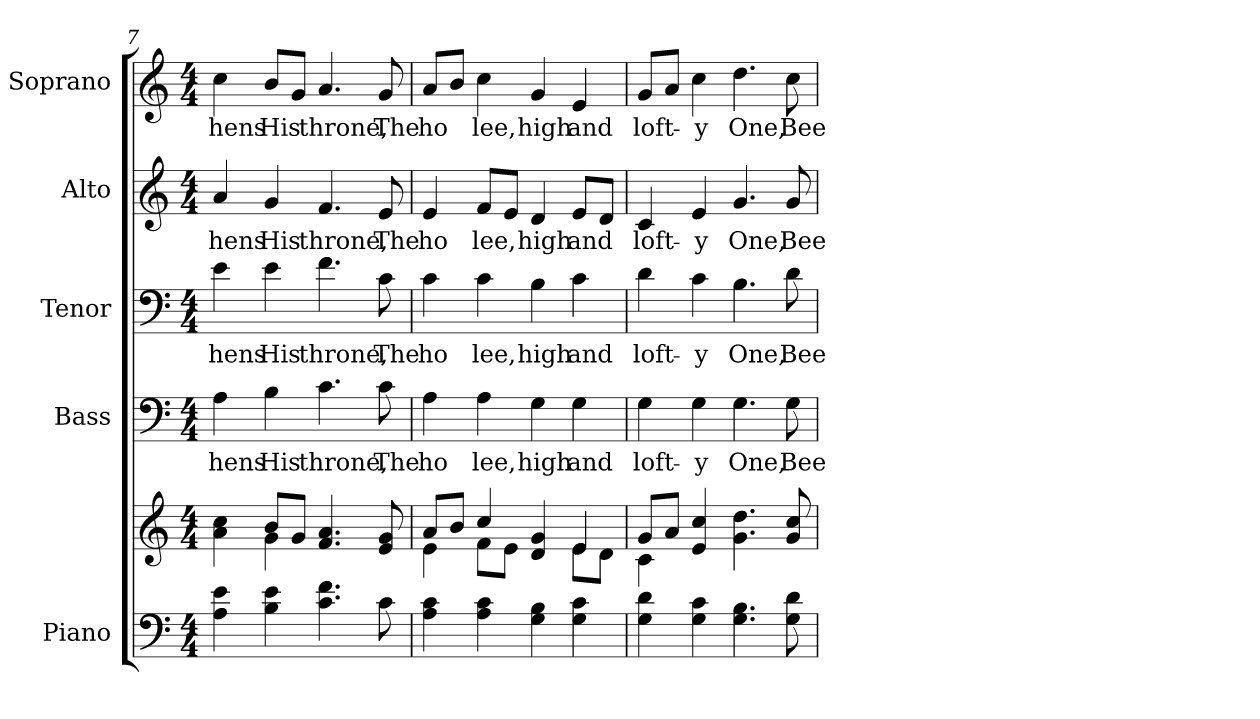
**kern	**kern	**kern	**text	**kern	**text	**kern	**text	**kern	**text
*part5	*part5	*part4	*part4	*part3	*part3	*part2	*part2	*part1	*part1
*staff6	*staff5	*staff4	*staff4	*staff3	*staff3	*staff2	*staff2	*staff1	*staff1
*I"Piano	*	*I"Bass	*	*I"Tenor	*	*I"Alto	*	*I"Soprano	*
*I'Pno.	*	*I'B.	*	*I'T.	*	*I'A.	*	*I'S.	*
*clefF4	*clefG2	*clefF4	*	*clefF4	*	*clefG2	*	*clefG2	*
*k[]	*k[]	*k[]	*	*k[]	*	*k[]	*	*k[]	*
*C:	*C:	*C:	*	*C:	*	*C:	*	*C:	*
*M4/4	*M4/4	*M4/4	*	*M4/4	*	*M4/4	*	*M4/4	*
=7	=7	=7	=7	=7	=7	=7	=7	=7	=7
*	*^	*	*	*	*	*	*	*	*
!	!	!	!	!LO:LY:b:color=#000000	!	!	!	!	!	!
!	!	!	!	!	!	!LO:LY:b:color=#000000	!	!	!	!
!	!	!	!	!	!	!	!	!LO:LY:b:color=#000000	!	!
!	!	!	!	!	!	!	!	!	!	!LO:LY:b:color=#000000
4Ai\ 4ei	4ai\ 4cci	4ryy	4Ai\	hens	4ei\	hens	4ai/	hens	4cci\	hens
!	!	!	!	!LO:LY:b:color=#000000	!	!	!	!	!	!
!	!	!	!	!	!	!LO:LY:b:color=#000000	!	!	!	!
!	!	!	!	!	!	!	!	!LO:LY:b:color=#000000	!	!
!	!	!	!	!	!	!	!	!	!	!LO:LY:b:color=#000000
4Bi\ 4ei	8bi/L	4gi\	4Bi\	His	4ei\	His	4gi/	His	8bi/L	His
.	8gi/J	.	.	.	.	.	.	.	8gi/J	.
!	!	!	!	!LO:LY:b:color=#000000	!	!	!	!	!	!
!	!	!	!	!	!	!LO:LY:b:color=#000000	!	!	!	!
!	!	!	!	!	!	!	!	!LO:LY:b:color=#000000	!	!
!	!	!	!	!	!	!	!	!	!	!LO:LY:b:color=#000000
4.ci\ 4.fi	4.fi/ 4.ai	2ryy	4.ci\	throne,	4.fi\	throne,	4.fi/	throne,	4.ai/	throne,
!	!	!	!	!LO:LY:b:color=#000000	!	!	!	!	!	!
!	!	!	!	!	!	!LO:LY:b:color=#000000	!	!	!	!
!	!	!	!	!	!	!	!	!LO:LY:b:color=#000000	!	!
!	!	!	!	!	!	!	!	!	!	!LO:LY:b:color=#000000
8ci\	8ei/ 8gi	.	8ci\	The	8ci\	The	8ei/	The	8gi/	The
!!LO:PB:g=z
=8	=8	=8	=8	=8	=8	=8	=8	=8	=8	=8
!	!	!	!	!LO:LY:b:color=#000000	!	!	!	!	!	!
!	!	!	!	!	!	!LO:LY:b:color=#000000	!	!	!	!
!	!	!	!	!	!	!	!	!LO:LY:b:color=#000000	!	!
!	!	!	!	!	!	!	!	!	!	!LO:LY:b:color=#000000
4Ai\ 4ci	8ai/L	4ei\	4Ai\	ho	4ci\	ho	4ei/	ho	8ai/L	ho
.	8bi/J	.	.	.	.	.	.	.	8bi/J	.
!	!	!	!	!LO:LY:b:color=#000000	!	!	!	!	!	!
!	!	!	!	!	!	!LO:LY:b:color=#000000	!	!	!	!
!	!	!	!	!	!	!	!	!LO:LY:b:color=#000000	!	!
!	!	!	!	!	!	!	!	!	!	!LO:LY:b:color=#000000
4Ai\ 4ci	4cci/	8fi\L	4Ai\	lee,	4ci\	lee,	8fi/L	lee,	4cci\	lee,
.	.	8ei\J	.	.	.	.	8ei/J	.	.	.
!	!	!	!	!LO:LY:b:color=#000000	!	!	!	!	!	!
!	!	!	!	!	!	!LO:LY:b:color=#000000	!	!	!	!
!	!	!	!	!	!	!	!	!LO:LY:b:color=#000000	!	!
!	!	!	!	!	!	!	!	!	!	!LO:LY:b:color=#000000
4Gi\ 4Bi	4di/ 4gi	4ryy	4Gi\	high	4Bi\	high	4di/	high	4gi/	high
!	!	!	!	!LO:LY:b:color=#000000	!	!	!	!	!	!
!	!	!	!	!	!	!LO:LY:b:color=#000000	!	!	!	!
!	!	!	!	!	!	!	!	!LO:LY:b:color=#000000	!	!
!	!	!	!	!	!	!	!	!	!	!LO:LY:b:color=#000000
4Gi\ 4ci	4ei/	8ei\L	4Gi\	and	4ci\	and	8ei/L	and	4ei/	and
.	.	8di\J	.	.	.	.	8di/J	.	.	.
=9	=9	=9	=9	=9	=9	=9	=9	=9	=9	=9
!	!	!	!	!LO:LY:b:color=#000000	!	!	!	!	!	!
!	!	!	!	!	!	!LO:LY:b:color=#000000	!	!	!	!
!	!	!	!	!	!	!	!	!LO:LY:b:color=#000000	!	!
!	!	!	!	!	!	!	!	!	!	!LO:LY:b:color=#000000
4Gi\ 4di	8gi/L	4ci\	4Gi\	loft-	4di\	loft-	4ci/	loft-	8gi/L	loft-
.	8ai/J	.	.	.	.	.	.	.	8ai/J	.
!	!	!	!	!LO:LY:b:color=#000000	!	!	!	!	!	!
!	!	!	!	!	!	!LO:LY:b:color=#000000	!	!	!	!
!	!	!	!	!	!	!	!	!LO:LY:b:color=#000000	!	!
!	!	!	!	!	!	!	!	!	!	!LO:LY:b:color=#000000
4Gi\ 4ci	4ei/ 4cci	4ryy	4Gi\	-y	4ci\	-y	4ei/	-y	4cci\	-y
!	!	!	!	!LO:LY:b:color=#000000	!	!	!	!	!	!
!	!	!	!	!	!	!LO:LY:b:color=#000000	!	!	!	!
!	!	!	!	!	!	!	!	!LO:LY:b:color=#000000	!	!
!	!	!	!	!	!	!	!	!	!	!LO:LY:b:color=#000000
4.Gi\ 4.Bi	4.gi\ 4.ddi	2ryy	4.Gi\	One,	4.Bi\	One,	4.gi/	One,	4.ddi\	One,
!	!	!	!	!LO:LY:b:color=#000000	!	!	!	!	!	!
!	!	!	!	!	!	!LO:LY:b:color=#000000	!	!	!	!
!	!	!	!	!	!	!	!	!LO:LY:b:color=#000000	!	!
!	!	!	!	!	!	!	!	!	!	!LO:LY:b:color=#000000
8Gi\ 8di	8gi/ 8cci	.	8Gi\	Bee	8di\	Bee	8gi/	Bee	8cci\	Bee
*	*v	*v	*	*	*	*	*	*	*	*
=	=	=	=	=	=	=	=	=	=
*-	*-	*-	*-	*-	*-	*-	*-	*-	*-
